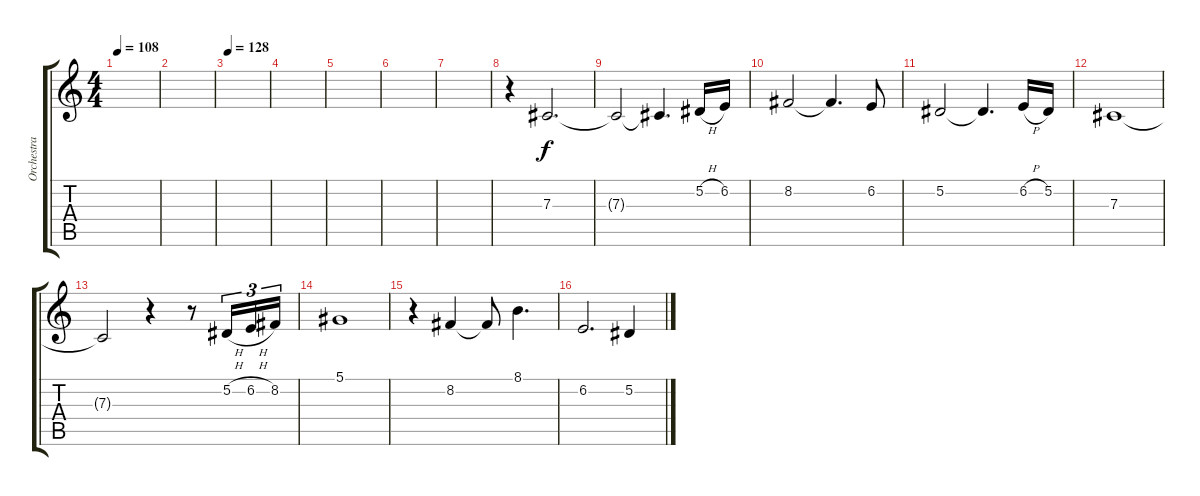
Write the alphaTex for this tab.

\track ("Orchestra" "Orchestra") {instrument stringensemble1}
\staff {score tabs}
\tuning (Eb4 Bb3 Gb3 Db3 Ab2 Eb2) {hide}
\ts (4 4)
\tempo 108
\clef g2
\ks c
|
|
\tempo 128
|
|
|
|
|
r.4 7.3.2{d volume 13} |
7.3{t}.2 7.3{t}.4{d} 5.2{h}.16 6.2.16 |
8.2.2 8.2{t}.4{d} 6.2.8 |
5.2.2 5.2{t}.4{d} 6.2{h}.16 5.2.16 |
7.3.1 |
7.3{t}.2 r.4 r.8 5.2{h}.16{tu (3 2)} 6.2{h}.16{tu (3 2)} 8.2.16{tu (3 2)} |
5.1.1 |
r.4 8.2.4 8.2{t}.8 8.1.4{d} |
6.2.2{d} 5.2.4
